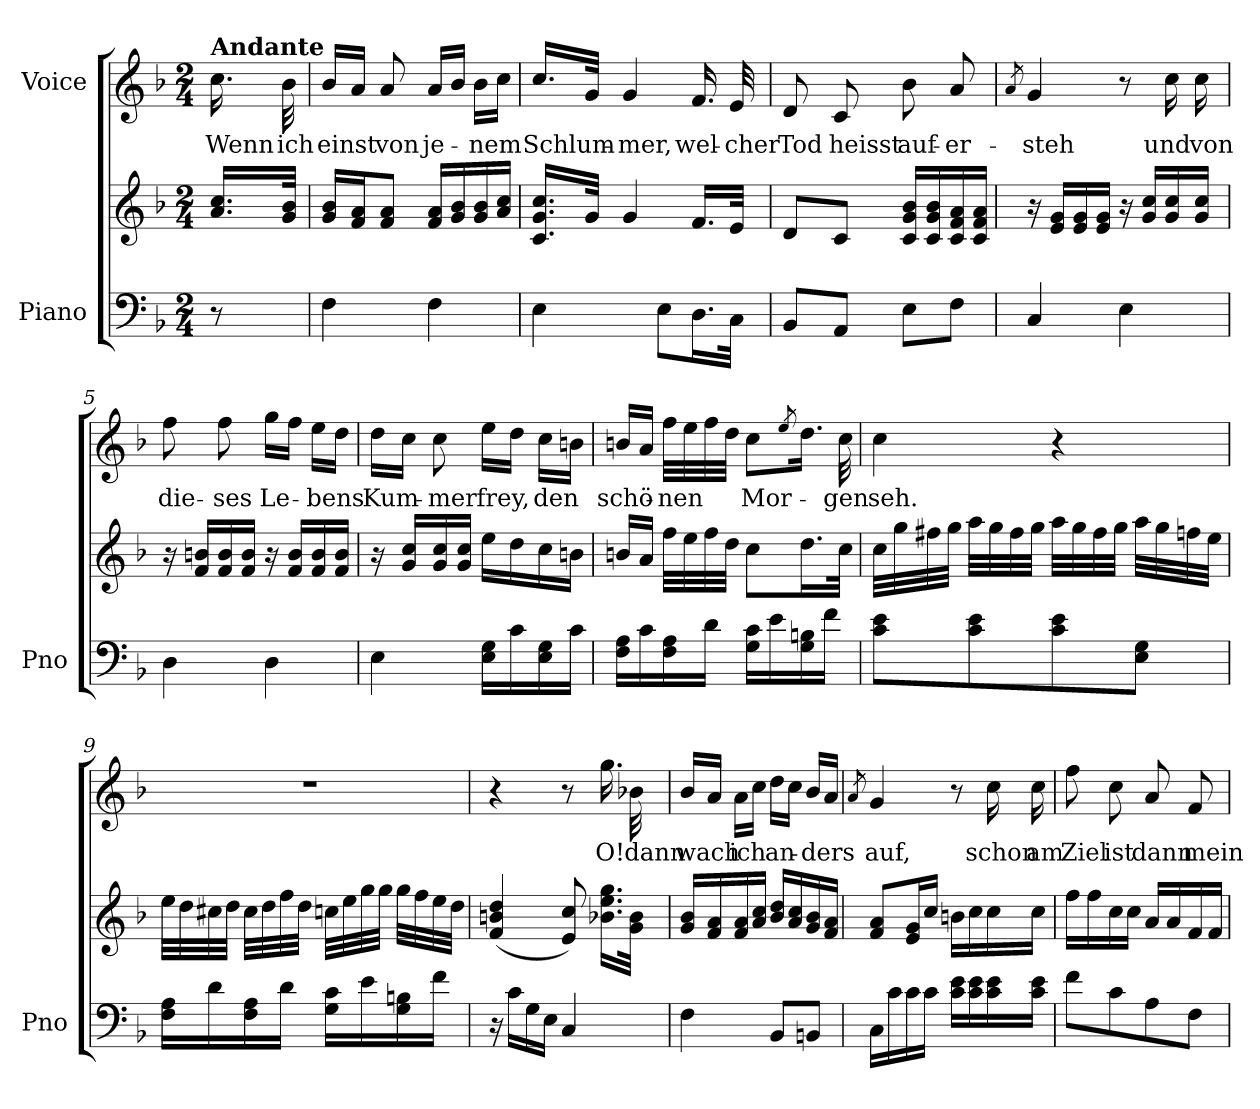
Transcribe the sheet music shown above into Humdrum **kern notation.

**kern	**kern	**kern	**text
*part2	*part2	*part1	*part1
*staff3	*staff2	*staff1	*staff1
*I"Piano	*	*I"Voice	*
*I'Pno	*	*	*
*clefF4	*clefG2	*clefG2	*
*k[b-]	*k[b-]	*k[b-]	*
*M2/4	*M2/4	*M2/4	*
=	=	=	=
!	!	!LO:TX:a:B:t=Andante	!
8r	16.a/ 16.cc/LL	16.cc\	Wenn
.	32g/ 32b-/JJk	32b-\	ich
=1	=1	=1	=1
4F\	16g/ 16b-/LL	16b-/LL	einst
.	16f/ 16a/J	16a/JJ	.
.	8f/ 8a/J	8a/	von
4F\	16f/ 16a/LL	16a/LL	je-
.	16g/ 16b-/	16b-/JJ	.
.	16g/ 16b-/	16b-\LL	-nem
.	16a/ 16cc/JJ	16cc\JJ	.
=2	=2	=2	=2
4E\	16.c/ 16.g/ 16.cc/LL	16.cc/LL	Schlum-
.	32g/JJk	32g/JJk	.
.	4g/	4g/	-mer,
8E\L	.	.	.
16.D\L	16.f/LL	16.f/	wel-
32C\JJk	32e/JJk	32e/	-cher
=3	=3	=3	=3
8BB-/L	8d/L	8d/	Tod
8AA/J	8c/J	8c/	heisst
8E\L	16c/ 16g/ 16b-/LL	8b-\	auf-
.	16c/ 16g/ 16b-/	.	.
8F\J	16c/ 16f/ 16a/	8a/	-er-
.	16c/ 16f/ 16a/JJ	.	.
=4	=4	=4	=4
.	.	8qa/	.
4C/	16r	4g/	-steh
.	16e/ 16g/LL	.	.
.	16e/ 16g/	.	.
.	16e/ 16g/JJ	.	.
4E\	16r	8r	.
.	16g/ 16cc/LL	.	.
.	16g/ 16cc/	16cc\	und
.	16g/ 16cc/JJ	16cc\	von
=5	=5	=5	=5
4D\	16r	8ff\	die-
.	16f/ 16bn/LL	.	.
.	16f/ 16b/	8ff\	-ses
.	16f/ 16b/JJ	.	.
4D\	16r	16gg\LL	Le-
.	16f/ 16b/LL	16ff\JJ	.
.	16f/ 16b/	16ee\LL	-bens
.	16f/ 16b/JJ	16dd\JJ	.
=6	=6	=6	=6
4E\	16r	16dd\LL	Kum-
.	16g/ 16cc/LL	16cc\JJ	.
.	16g/ 16cc/	8cc\	-mer
.	16g/ 16cc/JJ	.	.
16E\ 16G\LL	16ee\LL	16ee\LL	frey,
16c\	16dd\	16dd\JJ	.
16E\ 16G\	16cc\	16cc\LL	den
16c\JJ	16bn\JJ	16bn\JJ	.
=7	=7	=7	=7
16F\ 16A\LL	16bni/LL	16bni/LL	schö-
16c\	16a/JJ	16a/JJ	.
16F\ 16A\	32ff\LLL	32ff\LLL	-nen
.	32ee\	32ee\	.
16d\JJ	32ff\	32ff\	.
.	32dd\JJJ	32dd\JJJ	.
16G\ 16c\LL	8cc\L	8cc\L	Mor-
16e\	.	.	.
.	.	8qee/	.
16G\ 16Bn\	16.dd\L	16.dd\Jk	.
16f\JJ	.	.	.
.	32cc\JJk	32cc\	-gen
=8	=8	=8	=8
8c\ 8e\L	32cc\LLL	4cc\	seh.
.	32gg\	.	.
.	32ff#X\	.	.
.	32gg\JJJ	.	.
8c\ 8e\	32aa\LLL	.	.
.	32gg\	.	.
.	32ff#\	.	.
.	32gg\JJJ	.	.
8c\ 8e\	32aa\LLL	4r	.
.	32gg\	.	.
.	32ff#\	.	.
.	32gg\JJJ	.	.
8E\ 8G\J	32aa\LLL	.	.
.	32gg\	.	.
.	32ffn\	.	.
.	32ee\JJJ	.	.
=9	=9	=9	=9
16F\ 16A\LL	32ee\LLL	2r	.
.	32dd\	.	.
16d\	32cc#X\	.	.
.	32dd\JJJ	.	.
16F\ 16A\	32cc#\LLL	.	.
.	32dd\	.	.
16d\JJ	32ff\	.	.
.	32dd\JJJ	.	.
16G\ 16c\LL	32ccn\LLL	.	.
.	32ee\	.	.
16e\	32gg\	.	.
.	32gg\JJJ	.	.
16G\ 16Bn\	32gg\LLL	.	.
.	32ff\	.	.
16f\JJ	32ee\	.	.
.	32dd\JJJ	.	.
=10	=10	=10	=10
16r	(4f/ 4bn/ 4dd/	4r	.
16c\LL	.	.	.
16G\	.	.	.
16E\JJ	.	.	.
4C/	8e/ 8cc/)	8r	.
.	16.b-X\ 16.ee\ 16.gg\LL	16.gg\	O!
.	32g\ 32b-\JJk	32b-X\	dann
=11	=11	=11	=11
4F\	16g/ 16b-/LL	16b-/LL	wach
.	16f/ 16a/	16a/JJ	.
.	16f/ 16a/	16a\LL	ich
.	16a/ 16cc/JJ	16cc\JJ	.
8BB-/L	16b-/ 16dd/LL	16dd\LL	an-
.	16a/ 16cc/	16cc\JJ	.
8BBn/J	16g/ 16b-/	16b-/LL	-ders
.	16f/ 16a/JJ	16a/JJ	.
=12	=12	=12	=12
.	.	8qa/	.
16C\LL	8f/ 8a/L	4g/	auf,
16c\	.	.	.
16c\	16e/ 16g/L	.	.
16c\JJ	16cc/JJ	.	.
16c\ 16e\LL	16bn\LL	8r	.
16c\ 16e\	16cc\	.	.
16c\ 16e\	16cc\	16cc\	schon
16c\ 16e\JJ	16cc\JJ	16cc\	am
=13	=13	=13	=13
8f\L	16ff\LL	8ff\	Ziel
.	16ff\	.	.
8c\	16cc\	8cc\	ist
.	16cc\JJ	.	.
8A\	16a/LL	8a/	dann
.	16a/	.	.
8F\J	16f/	8f/	mein
.	16f/JJ	.	.
=	=	=	=
*-	*-	*-	*-
